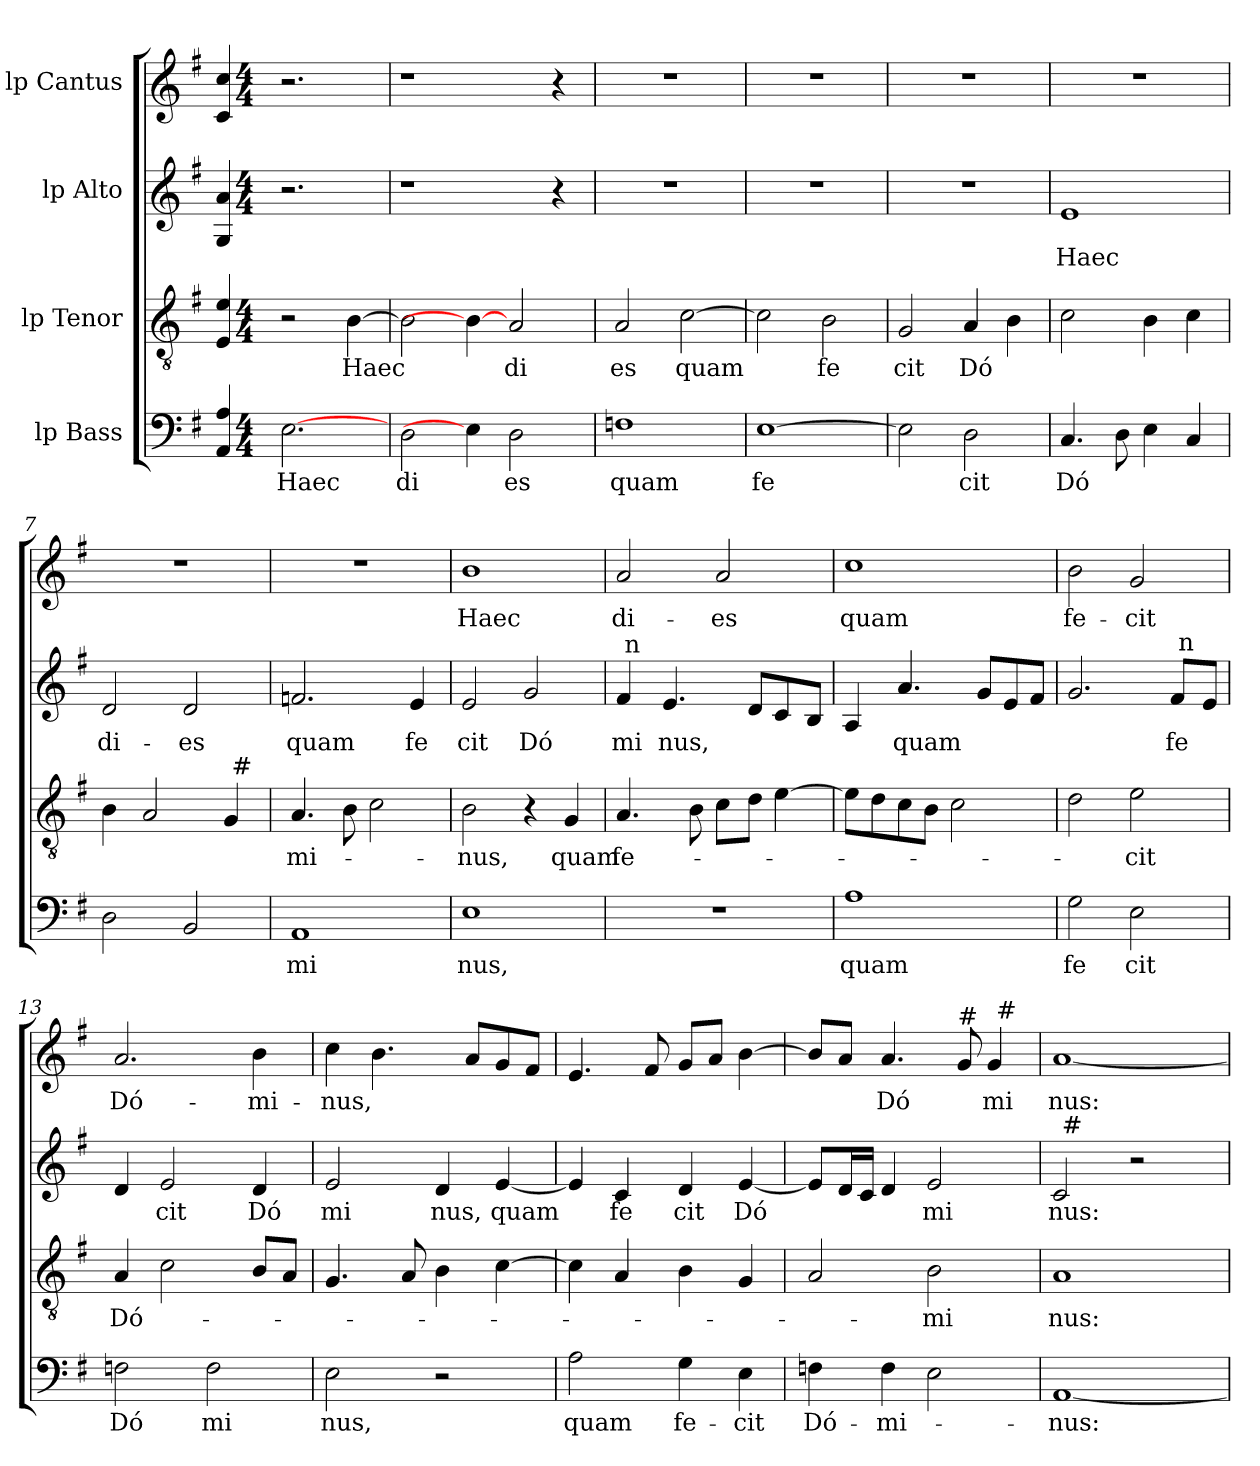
**kern	**text	**kern	**text	**kern	**text	**kern	**text
*part4	*part4	*part3	*part3	*part2	*part2	*part1	*part1
*staff4	*staff4	*staff3	*staff3	*staff2	*staff2	*staff1	*staff1
*I"lp Bass	*	*I"lp Tenor	*	*I"lp Alto	*	*I"lp Cantus	*
!!LO:PB:g=z
*stria5	*	*stria5	*	*stria5	*	*stria5	*
*clefF4	*	*clefGv2	*	*clefG2	*	*clefG2	*
*k[f#]	*	*k[f#]	*	*k[f#]	*	*k[f#]	*
*G:	*	*G:	*	*G:	*	*G:	*
=1	=1	=1	=1	=1	=1	=1	=1
4A/ 4AA/	.	4e/ 4E/	.	4a/ 4G/	.	4cc/ 4c/	.
*M4/4	*	*M4/4	*	*M4/4	*	*M4/4	*
*met(c)	*	*met(c)	*	*met(c)	*	*met(c)	*
!	!LO:LY:b:cj	!	!	!	!	!	!
[2.E	Haec	2r	.	2.r	.	2.r	.
!	!	!	!LO:LY:b:cj	!	!	!	!
.	.	[>4B\	Haec	.	.	.	.
=2	=2	=2	=2	=2	=2	=2	=2
!	!LO:LY:b:cj	!	!	!	!	!	!
2D\	di	2B\]	.	1r	.	1r	.
4E]	.	4B\_	.	.	.	.	.
!	!LO:LY:b:cj	!	!LO:LY:b:cj	!	!	!	!
2D\	es	2A/	di	.	.	.	.
.	.	.	.	4r	.	4r	.
=3	=3	=3	=3	=3	=3	=3	=3
!	!LO:LY:b:cj	!	!LO:LY:b:cj	!	!	!	!
1Fn	quam	2A/	es	1r	.	1r	.
!	!	!	!LO:LY:b:cj	!	!	!	!
.	.	[>2c\	quam	.	.	.	.
=4	=4	=4	=4	=4	=4	=4	=4
!	!LO:LY:b:cj	!	!	!	!	!	!
[>1E	fe	2c\]	.	1r	.	1r	.
!	!	!	!LO:LY:b:cj	!	!	!	!
.	.	2B\	fe	.	.	.	.
=5	=5	=5	=5	=5	=5	=5	=5
!	!	!	!LO:LY:b:cj	!	!	!	!
2E\]	.	2G/	cit	1r	.	1r	.
!	!LO:LY:b:cj	!	!LO:LY:b:cj	!	!	!	!
2D\	cit	4A/	Dó	.	.	.	.
.	.	4B\	.	.	.	.	.
=6	=6	=6	=6	=6	=6	=6	=6
!	!LO:LY:b:cj	!	!	!	!LO:LY:b:cj	!	!
4.C/	Dó	2c\	.	1e	Haec	1r	.
8D\	.	.	.	.	.	.	.
4E\	.	4B\	.	.	.	.	.
4C/	.	4c\	.	.	.	.	.
=7	=7	=7	=7	=7	=7	=7	=7
!	!	!	!	!	!LO:LY:b:cj	!	!
*	*	*^	*	*	*	*	*
2D\	.	4B\	2ryy	.	2d/	di-	1r	.
.	.	2A/	.	.	.	.	.	.
!	!	!	!	!	!	!LO:LY:b:cj	!	!
2BB/	.	.	4ryy	.	2d/	-es	.	.
.	.	4G/	64ryy	.	.	.	.	.
!	!	!	!LO:TX:a:t=#	!	!	!	!	!
.	.	.	8...ryy	.	.	.	.	.
!!LO:LB:g=z
=8	=8	=8	=8	=8	=8	=8	=8	=8
!	!LO:LY:b:cj	!	!	!LO:LY:b:cj	!	!LO:LY:b:cj	!	!
*	*	*v	*v	*	*	*	*	*
1AA	mi	4.A/	mi-	2.fn/	quam	1r	.
.	.	8B\	.	.	.	.	.
.	.	2c\	.	.	.	.	.
!	!	!	!	!	!LO:LY:b:cj	!	!
.	.	.	.	4e/	fe	.	.
=9	=9	=9	=9	=9	=9	=9	=9
!	!LO:LY:b:cj	!	!LO:LY:b:cj	!	!LO:LY:b:cj	!	!LO:LY:b:cj
1E	nus,	2B\	-nus,	2e/	cit	1b	Haec
!	!	!	!	!	!LO:LY:b:cj	!	!
.	.	4r	.	2g/	Dó	.	.
!	!	!	!LO:LY:b:cj	!	!	!	!
.	.	4G/	quam	.	.	.	.
=10	=10	=10	=10	=10	=10	=10	=10
!	!	!	!LO:LY:b:cj	!	!LO:LY:b:cj	!	!LO:LY:b:cj
*	*	*	*	*^	*	*	*
1r	.	4.A/	fe-	4f#/	64ryy	mi	2a/	di-
!	!	!	!	!	!LO:TX:a:t=n	!	!	!
.	.	.	.	.	2ryy	.	.	.
!	!	!	!	!	!	!LO:LY:b	!	!
.	.	.	.	4.e/	.	nus,	.	.
.	.	8B\	.	.	.	.	.	.
!	!	!	!	!	!	!	!	!LO:LY:b:cj
.	.	8c\L	.	.	.	.	2a/	-es
.	.	.	.	.	4ryy	.	.	.
.	.	8d\J	.	8d/L	.	.	.	.
.	.	[>4e\	.	8c/	.	.	.	.
.	.	.	.	.	8...ryy	.	.	.
.	.	.	.	8B/J	.	.	.	.
=11	=11	=11	=11	=11	=11	=11	=11	=11
!	!LO:LY:b:cj	!	!	!	!	!	!	!LO:LY:b:cj
*	*	*	*	*v	*v	*	*	*
1A	quam	8e\L]	.	4A/	.	1cc	quam
.	.	8d\	.	.	.	.	.
!	!	!	!	!	!LO:LY:b	!	!
.	.	8c\	.	4.a/	quam	.	.
.	.	8B\J	.	.	.	.	.
.	.	2c\	.	.	.	.	.
.	.	.	.	8g/L	.	.	.
.	.	.	.	8e/	.	.	.
.	.	.	.	8f#/J	.	.	.
=12	=12	=12	=12	=12	=12	=12	=12
!	!LO:LY:b:cj	!	!	!	!	!	!LO:LY:b:cj
*	*	*	*	*^	*	*	*
2G\	fe	2d\	.	2.g/	2ryy	.	2b\	fe-
!	!LO:LY:b:cj	!	!LO:LY:b:cj	!	!	!	!	!LO:LY:b:cj
2E\	cit	2e\	-cit	.	4ryy	.	2g/	-cit
!	!	!	!	!	!	!LO:LY:b:cj	!	!
.	.	.	.	8f#/L	64ryy	fe	.	.
!	!	!	!	!	!LO:TX:a:t=n	!	!	!
.	.	.	.	.	8...ryy	.	.	.
.	.	.	.	8e/J	.	.	.	.
=13	=13	=13	=13	=13	=13	=13	=13	=13
!	!LO:LY:b:cj	!	!LO:LY:b:cj	!	!	!	!	!LO:LY:b:cj
*	*	*	*	*v	*v	*	*	*
2Fn\	Dó	4A/	Dó-	4d/	.	2.a/	Dó-
!	!	!	!	!	!LO:LY:b:cj	!	!
.	.	2c\	.	2e/	cit	.	.
!	!LO:LY:b:cj	!	!	!	!	!	!
2F\	mi	.	.	.	.	.	.
!	!	!	!	!	!LO:LY:b:cj	!	!LO:LY:b:cj
.	.	8B/L	.	4d/	Dó	4b\	-mi-
.	.	8A/J	.	.	.	.	.
!!LO:LB:g=z
=14	=14	=14	=14	=14	=14	=14	=14
!	!LO:LY:b:cj	!	!	!	!LO:LY:b:cj	!	!LO:LY:b
2E\	nus,	4.G/	.	2e/	mi	4cc\	-nus,
.	.	.	.	.	.	4.b\	.
.	.	8A/	.	.	.	.	.
!	!	!	!	!	!LO:LY:b:cj	!	!
2r	.	4B\	.	4d/	nus,	.	.
.	.	.	.	.	.	8a/L	.
!	!	!	!	!	!LO:LY:b:cj	!	!
.	.	[>4c\	.	[<4e/	quam	8g/	.
.	.	.	.	.	.	8f#/J	.
=15	=15	=15	=15	=15	=15	=15	=15
!	!LO:LY:b:cj	!	!	!	!	!	!
2A\	quam	4c\]	.	4e/]	.	4.e/	.
!	!	!	!	!	!LO:LY:b:cj	!	!
.	.	4A/	.	4c/	fe	.	.
.	.	.	.	.	.	8f#/	.
!	!LO:LY:b:cj	!	!	!	!LO:LY:b:cj	!	!
4G\	fe-	4B\	.	4d/	cit	8g/L	.
.	.	.	.	.	.	8a/J	.
!	!LO:LY:b:cj	!	!	!	!LO:LY:b:cj	!	!
4E\	-cit	4G/	.	[<4e/	Dó	[>4b\	.
=16	=16	=16	=16	=16	=16	=16	=16
!	!LO:LY:b:cj	!	!	!	!	!	!
*	*	*	*	*	*	*^	*
4Fn\	Dó-	2A/	.	8e/L]	.	8b/L]	2ryy	.
.	.	.	.	16d/	.	8a/J	.	.
.	.	.	.	16c/J	.	.	.	.
!	!LO:LY:b:cj	!	!	!	!	!	!	!LO:LY:b:cj
4F\	-mi-	.	.	4d/	.	4.a/	.	Dó
!	!	!	!LO:LY:b:cj	!	!LO:LY:b:cj	!	!	!
2E\	.	2B\	-mi	2e/	mi	.	4ryy	.
!	!	!	!	!	!	!LO:TX:a:t=#	!	!
.	.	.	.	.	.	8g/	.	.
!	!	!	!	!	!	!	!	!LO:LY:b:cj
.	.	.	.	.	.	4g/	64ryy	mi
!	!	!	!	!	!	!	!LO:TX:a:t=#	!
.	.	.	.	.	.	.	8...ryy	.
=17	=17	=17	=17	=17	=17	=17	=17	=17
!	!LO:LY:b:cj	!	!LO:LY:b:cj	!	!LO:LY:b:cj	!	!	!LO:LY:b:cj
*	*	*	*	*^	*	*v	*v	*
[<1AA	-nus:	1A	nus:	2c/	64ryy	nus:	[<1a	nus:
!	!	!	!	!	!LO:TX:a:t=#	!	!	!
.	.	.	.	.	2ryy	.	.	.
.	.	.	.	2r	.	.	.	.
.	.	.	.	.	4ryy	.	.	.
.	.	.	.	.	8...ryy	.	.	.
*	*	*	*	*v	*v	*	*	*
=	=	=	=	=	=	=	=
*-	*-	*-	*-	*-	*-	*-	*-
